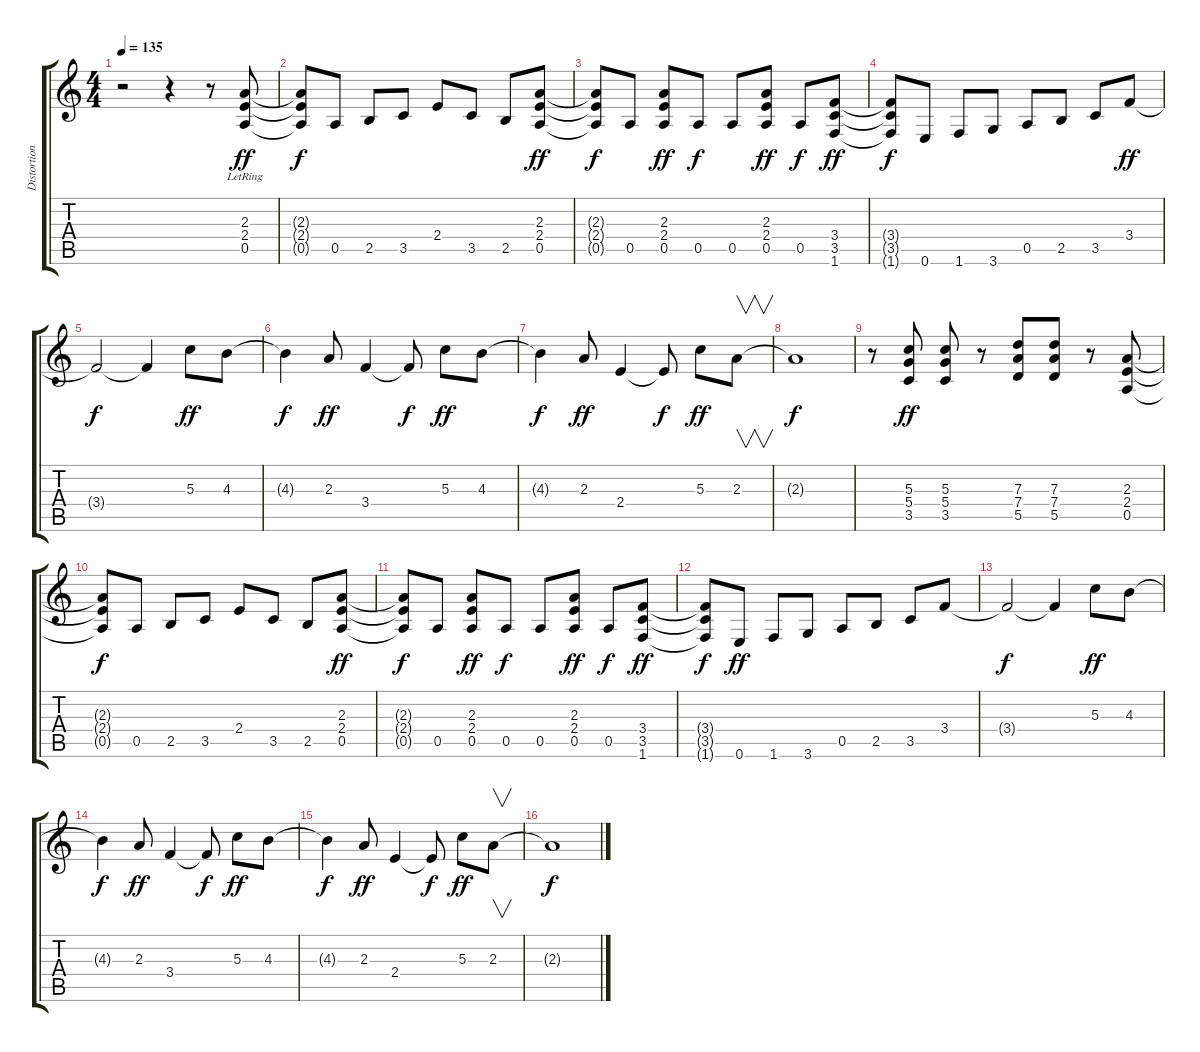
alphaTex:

\track ("Distortion" "Distortion") {instrument distortionguitar}
\staff {score tabs}
\tuning (E4 B3 G3 D3 A2 E2) {hide}
\ts (4 4)
\tempo 135
\clef g2
\ks c
r.2{dy ff instrument distortionguitar} r.4 r.8 (2.3 2.4 0.5{lr}).8{balance 8} |
(2.3{t} 2.4{t} 0.5{t}).8{dy f} 0.5.8 2.5.8 3.5.8 2.4.8 3.5.8 2.5.8 (2.3 2.4 0.5).8{dy ff} |
(2.3{t} 2.4{t} 0.5{t}).8{dy f} 0.5.8 (2.3 2.4 0.5).8{dy ff} 0.5.8{dy f} 0.5.8 (2.3 2.4 0.5).8{dy ff} 0.5.8{dy f} (3.4 3.5 1.6).8{dy ff} |
(3.4{t} 3.5{t} 1.6{t}).8{dy f balance 16} 0.6.8 1.6.8 3.6.8 0.5.8 2.5.8 3.5.8 3.4.8{dy ff} |
3.4{t}.2{dy f} 3.4{t}.4 5.3.8{dy ff} 4.3.8 |
4.3{t}.4{dy f} 2.3.8{dy ff} 3.4.4 3.4{t}.8{dy f} 5.3.8{dy ff} 4.3.8 |
4.3{t}.4{dy f} 2.3.8{dy ff} 2.4.4 2.4{t}.8{dy f} 5.3.8{dy ff} 2.3.8{v} |
2.3{t}.1{dy f} |
r.8 (5.3 5.4 3.5).8{dy ff balance 8} (5.3 5.4 3.5).8 r.8 (7.3 7.4 5.5).8 (7.3 7.4 5.5).8 r.8 (2.3 2.4 0.5).8 |
(2.3{t} 2.4{t} 0.5{t}).8{dy f balance 16} 0.5.8 2.5.8 3.5.8 2.4.8 3.5.8 2.5.8 (2.3 2.4 0.5).8{dy ff balance 8} |
(2.3{t} 2.4{t} 0.5{t}).8{dy f} 0.5.8 (2.3 2.4 0.5).8{dy ff} 0.5.8{dy f} 0.5.8 (2.3 2.4 0.5).8{dy ff} 0.5.8{dy f} (3.4 3.5 1.6).8{dy ff} |
(3.4{t} 3.5{t} 1.6{t}).8{dy f balance 16} 0.6.8{dy ff} 1.6.8 3.6.8 0.5.8 2.5.8 3.5.8 3.4.8 |
3.4{t}.2{dy f} 3.4{t}.4 5.3.8{dy ff} 4.3.8 |
4.3{t}.4{dy f} 2.3.8{dy ff} 3.4.4 3.4{t}.8{dy f} 5.3.8{dy ff} 4.3.8 |
4.3{t}.4{dy f} 2.3.8{dy ff} 2.4.4 2.4{t}.8{dy f} 5.3.8{dy ff} 2.3.8{v} |
2.3{t}.1{dy f}
